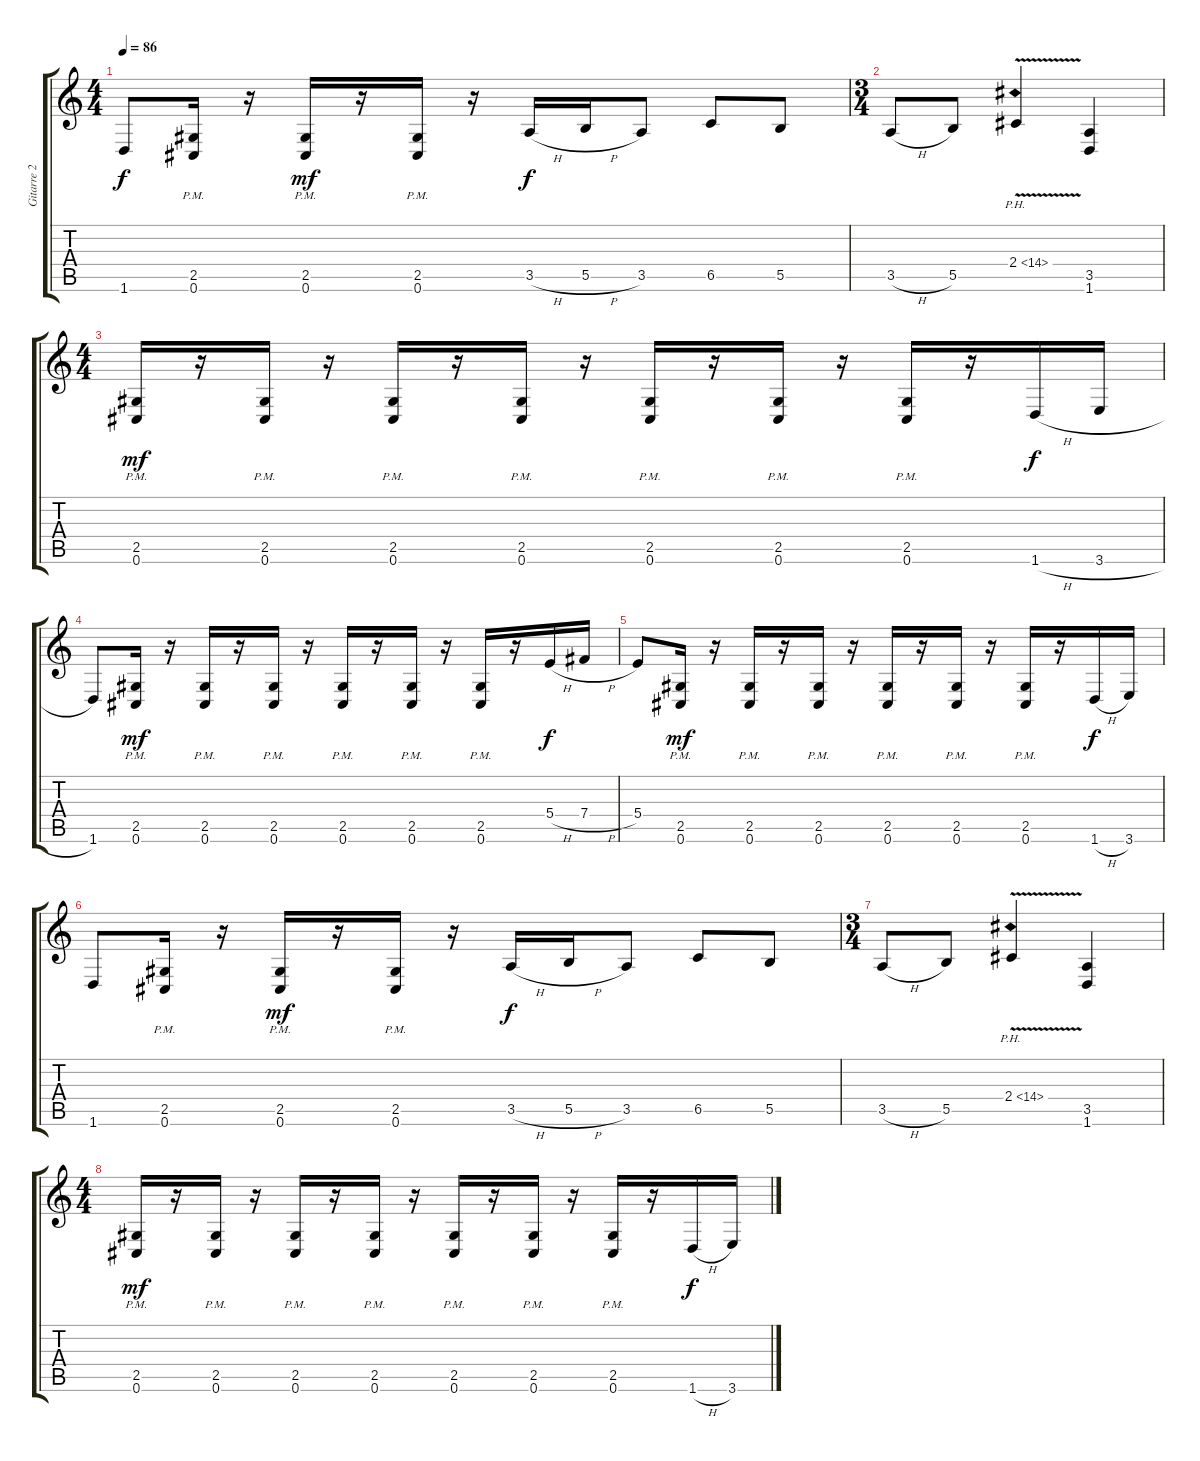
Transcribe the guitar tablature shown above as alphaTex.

\track ("Gitarre 2 (right)" "Gitarre 2 ") {instrument distortionguitar}
\staff {score tabs}
\tuning (Db4 Ab3 E3 B2 Gb2 Db2) {hide}
\ts (4 4)
\tempo 86
\clef g2
\ks c
1.6.8{dy f} (2.5{pm} 0.6{pm}).16 r.16 (2.5{pm} 0.6{pm}).16{dy mf} r.16 (2.5{pm} 0.6{pm}).16 r.16 3.5{h}.16{dy f} 5.5{h}.16 3.5.8 6.5.8 5.5.8 |
\ts (3 4)
3.5{h}.8 5.5.8 2.4{ph 12 v}.4 (3.5 1.6).4 |
\ts (4 4)
(2.5{pm} 0.6{pm}).16{dy mf} r.16 (2.5{pm} 0.6{pm}).16 r.16 (2.5{pm} 0.6{pm}).16 r.16 (2.5{pm} 0.6{pm}).16 r.16 (2.5{pm} 0.6{pm}).16 r.16 (2.5{pm} 0.6{pm}).16 r.16 (2.5{pm} 0.6{pm}).16 r.16 1.6{h}.16{dy f} 3.6{h}.16 |
1.6.8 (2.5{pm} 0.6{pm}).16{dy mf} r.16 (2.5{pm} 0.6{pm}).16 r.16 (2.5{pm} 0.6{pm}).16 r.16 (2.5{pm} 0.6{pm}).16 r.16 (2.5{pm} 0.6{pm}).16 r.16 (2.5{pm} 0.6{pm}).16 r.16 5.4{h}.16{dy f} 7.4{h}.16 |
5.4.8 (2.5{pm} 0.6{pm}).16{dy mf} r.16 (2.5{pm} 0.6{pm}).16 r.16 (2.5{pm} 0.6{pm}).16 r.16 (2.5{pm} 0.6{pm}).16 r.16 (2.5{pm} 0.6{pm}).16 r.16 (2.5{pm} 0.6{pm}).16 r.16 1.6{h}.16{dy f} 3.6.16 |
1.6.8 (2.5{pm} 0.6{pm}).16 r.16 (2.5{pm} 0.6{pm}).16{dy mf} r.16 (2.5{pm} 0.6{pm}).16 r.16 3.5{h}.16{dy f} 5.5{h}.16 3.5.8 6.5.8 5.5.8 |
\ts (3 4)
3.5{h}.8 5.5.8 2.4{ph 12 v}.4 (3.5 1.6).4 |
\ts (4 4)
(2.5{pm} 0.6{pm}).16{dy mf} r.16 (2.5{pm} 0.6{pm}).16 r.16 (2.5{pm} 0.6{pm}).16 r.16 (2.5{pm} 0.6{pm}).16 r.16 (2.5{pm} 0.6{pm}).16 r.16 (2.5{pm} 0.6{pm}).16 r.16 (2.5{pm} 0.6{pm}).16 r.16 1.6{h}.16{dy f} 3.6{h}.16
